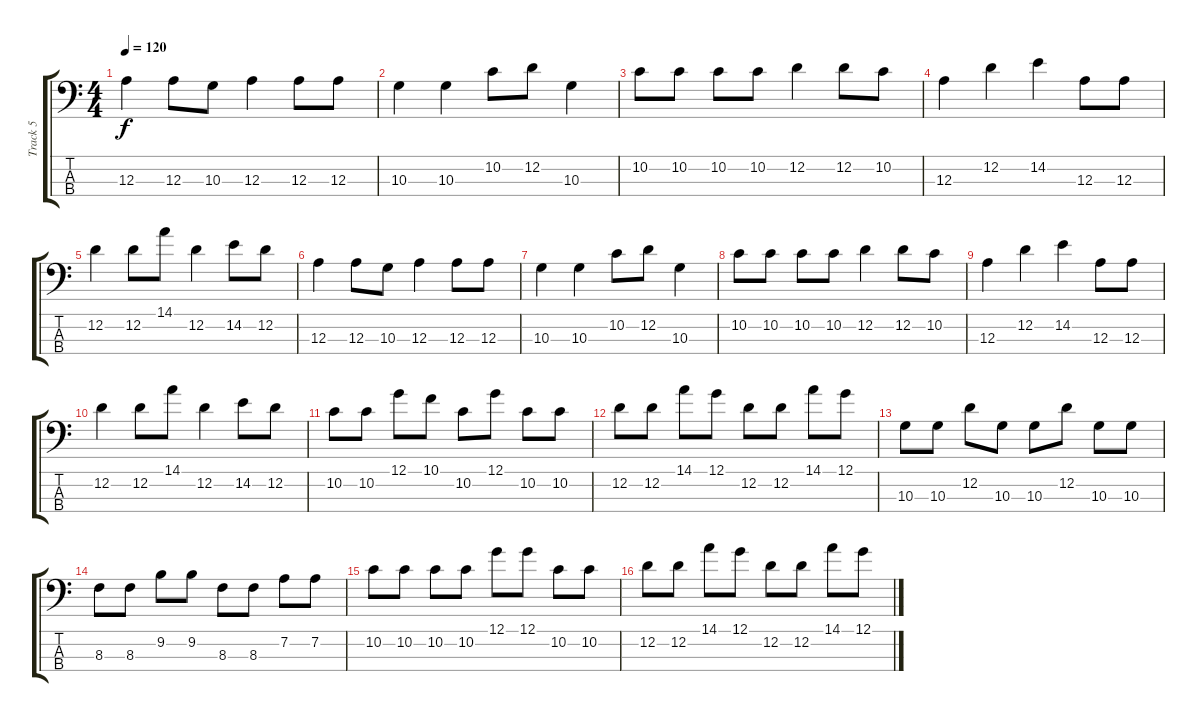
\track ("Track 5" "Track 5") {instrument electricbassfinger}
\staff {score tabs}
\tuning (G2 D2 A1 E1) {hide}
\ts (4 4)
\tempo 120
\clef f4
\ks c
12.3.4{dy f} 12.3.8 10.3.8 12.3.4 12.3.8 12.3.8 |
10.3.4 10.3.4 10.2.8 12.2.8 10.3.4 |
10.2.8 10.2.8 10.2.8 10.2.8 12.2.4 12.2.8 10.2.8 |
12.3.4 12.2.4 14.2.4 12.3.8 12.3.8 |
12.2.4 12.2.8 14.1.8 12.2.4 14.2.8 12.2.8 |
12.3.4 12.3.8 10.3.8 12.3.4 12.3.8 12.3.8 |
10.3.4 10.3.4 10.2.8 12.2.8 10.3.4 |
10.2.8 10.2.8 10.2.8 10.2.8 12.2.4 12.2.8 10.2.8 |
12.3.4 12.2.4 14.2.4 12.3.8 12.3.8 |
12.2.4 12.2.8 14.1.8 12.2.4 14.2.8 12.2.8 |
10.2.8 10.2.8 12.1.8 10.1.8 10.2.8 12.1.8 10.2.8 10.2.8 |
12.2.8 12.2.8 14.1.8 12.1.8 12.2.8 12.2.8 14.1.8 12.1.8 |
10.3.8 10.3.8 12.2.8 10.3.8 10.3.8 12.2.8 10.3.8 10.3.8 |
8.3.8 8.3.8 9.2.8 9.2.8 8.3.8 8.3.8 7.2.8 7.2.8 |
10.2.8 10.2.8 10.2.8 10.2.8 12.1.8 12.1.8 10.2.8 10.2.8 |
12.2.8 12.2.8 14.1.8 12.1.8 12.2.8 12.2.8 14.1.8 12.1.8
